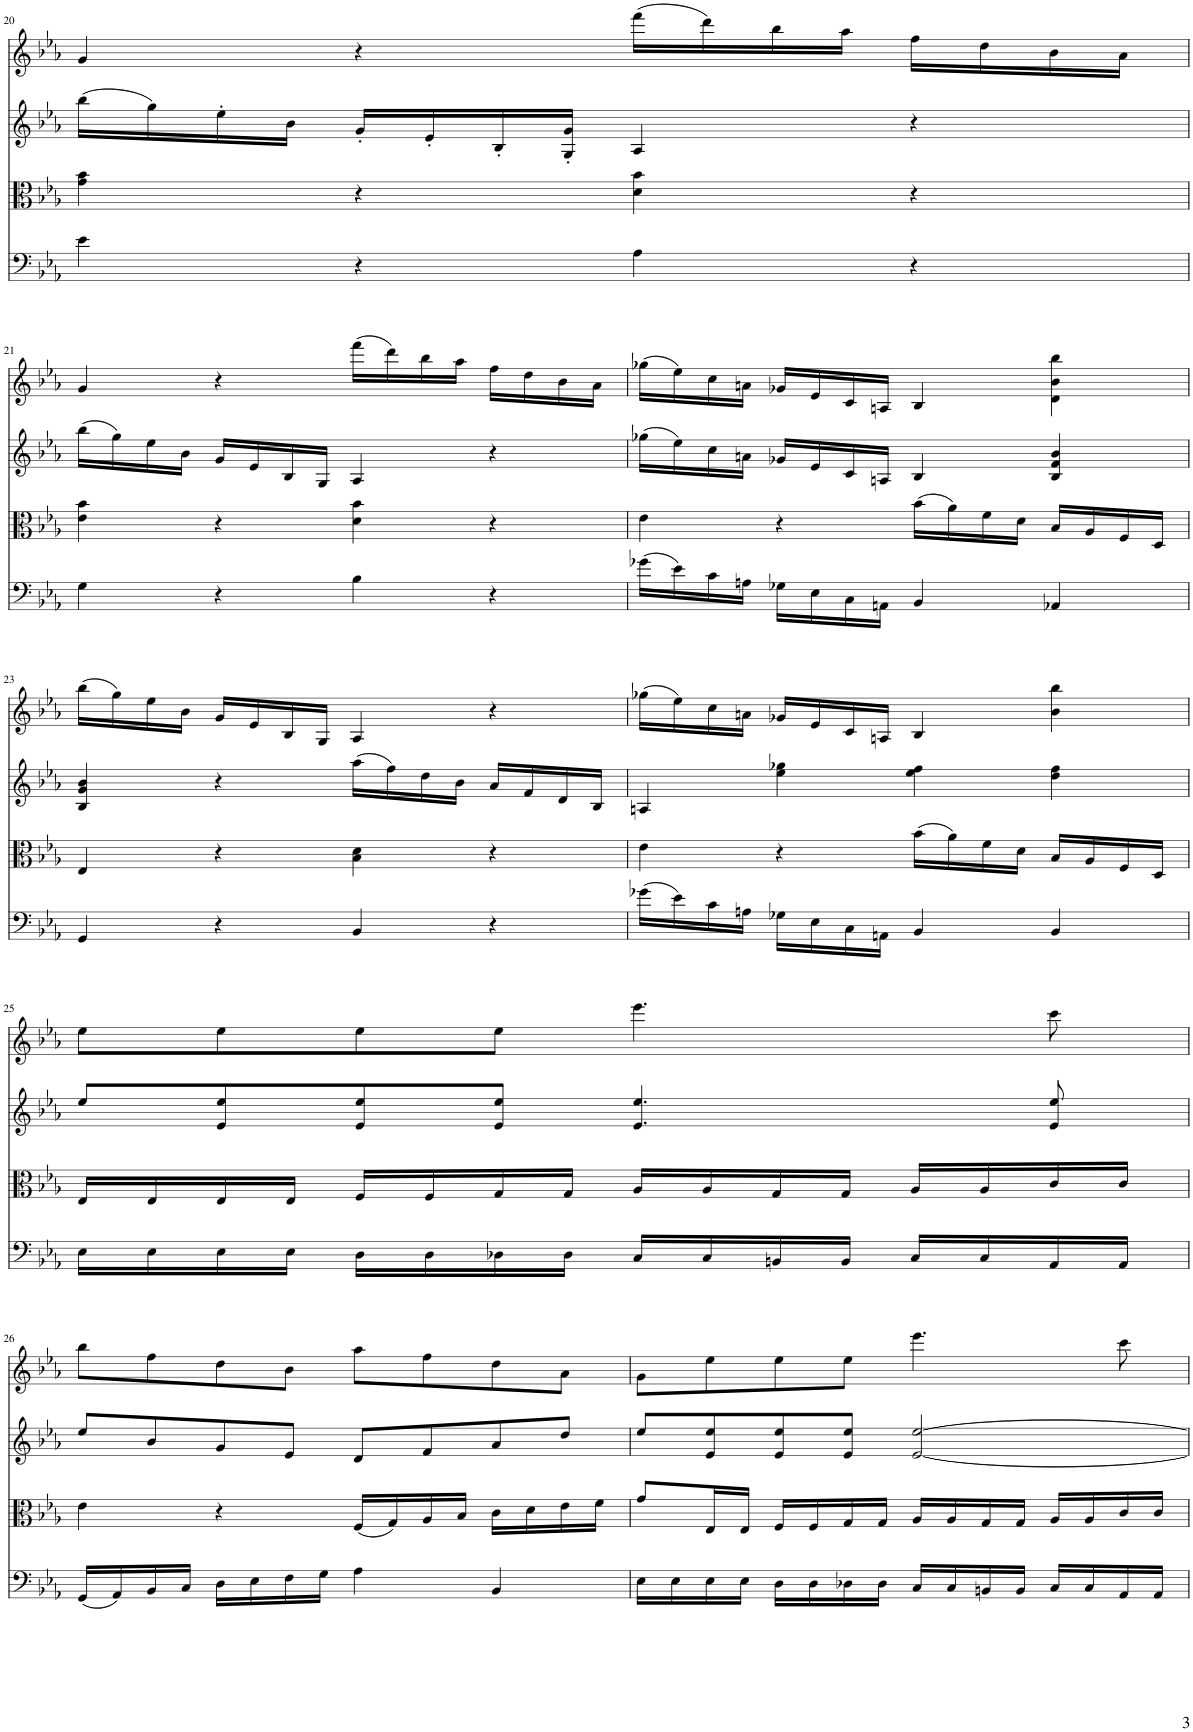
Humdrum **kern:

**kern	**kern	**kern	**kern
*part4	*part3	*part2	*part1
*staff4	*staff3	*staff2	*staff1
*I"Piano	*I"Piano	*I"Piano	*I"Piano
*I'Pno	*I'Pno	*I'Pno	*I'Pno
!!LO:PB:g=z
*clefF4	*clefC3	*clefG2	*clefG2
*k[b-e-a-]	*k[b-e-a-]	*k[b-e-a-]	*k[b-e-a-]
*M4/4	*M4/4	*M4/4	*M4/4
*met(c)	*met(c)	*met(c)	*met(c)
=20	=20	=20	=20
4e-\	4g\ 4b-\	(16bb-\LL	4g/
.	.	16gg\)	.
.	.	16ee-'\	.
.	.	16b-\JJ	.
4r	4r	16g'/LL	4r
.	.	16e-'/	.
.	.	16B-'/	.
.	.	16G/' 16g/'JJ	.
4A-\	4d\ 4b-\	4A-/	(16fff\LL
.	.	.	16ddd\)
.	.	.	16bb-\
.	.	.	16aa-\JJ
4r	4r	4r	16ff\LL
.	.	.	16dd\
.	.	.	16b-\
.	.	.	16a-\JJ
!!LO:LB:g=z
=21	=21	=21	=21
4G\	4e-\ 4b-\	(16bb-\LL	4g/
.	.	16gg\)	.
.	.	16ee-\	.
.	.	16b-\JJ	.
4r	4r	16g/LL	4r
.	.	16e-/	.
.	.	16B-/	.
.	.	16G/JJ	.
4B-\	4d\ 4b-\	4A-/	(16fff\LL
.	.	.	16ddd\)
.	.	.	16bb-\
.	.	.	16aa-\JJ
4r	4r	4r	16ff\LL
.	.	.	16dd\
.	.	.	16b-\
.	.	.	16a-\JJ
=22	=22	=22	=22
(16g-X\LL	4e-\	(16gg-X\LL	(16gg-X\LL
16e-\)	.	16ee-\)	16ee-\)
16c\	.	16cc\	16cc\
16An\JJ	.	16an\JJ	16an\JJ
16G-X\LL	4r	16g-X/LL	16g-X/LL
16E-\	.	16e-/	16e-/
16C\	.	16c/	16c/
16AAn\JJ	.	16An/JJ	16An/JJ
4BB-/	(16b-\LL	4B-/	4B-/
.	16a-\)	.	.
.	16f\	.	.
.	16d\JJ	.	.
4AA-X/	16B-/LL	4B-/ 4f/ 4b-/	4d\ 4b-\ 4bb-\
.	16A-/	.	.
.	16F/	.	.
.	16D/JJ	.	.
!!LO:LB:g=z
=23	=23	=23	=23
4GG/	4E-/	4B-/ 4g/ 4b-/	(16bb-\LL
.	.	.	16gg\)
.	.	.	16ee-\
.	.	.	16b-\JJ
4r	4r	4r	16g/LL
.	.	.	16e-/
.	.	.	16B-/
.	.	.	16G/JJ
4BB-/	4B-\ 4d\	(16aa-\LL	4A-/
.	.	16ff\)	.
.	.	16dd\	.
.	.	16b-\JJ	.
4r	4r	16a-/LL	4r
.	.	16f/	.
.	.	16d/	.
.	.	16B-/JJ	.
=24	=24	=24	=24
(16g-X\LL	4e-\	4An/	(16gg-X\LL
16e-\)	.	.	16ee-\)
16c\	.	.	16cc\
16An\JJ	.	.	16an\JJ
16G-X\LL	4r	4ee-\ 4gg-X\	16g-X/LL
16E-\	.	.	16e-/
16C\	.	.	16c/
16AAn\JJ	.	.	16An/JJ
4BB-/	(16b-\LL	4ee-\ 4ff\	4B-/
.	16a-\)	.	.
.	16f\	.	.
.	16d\JJ	.	.
4BB-/	16B-/LL	4dd\ 4ff\	4b-\ 4bb-\
.	16A-/	.	.
.	16F/	.	.
.	16D/JJ	.	.
!!LO:LB:g=z
=25	=25	=25	=25
16E-\LL	16E-/LL	8ee-/L	8ee-\L
16E-\	16E-/	.	.
16E-\	16E-/	8e-/ 8ee-/	8ee-\
16E-\JJ	16E-/JJ	.	.
16D\LL	16F/LL	8e-/ 8ee-/	8ee-\
16D\	16F/	.	.
16D-X\	16G/	8e-/ 8ee-/J	8ee-\J
16D-\JJ	16G/JJ	.	.
16C/LL	16A-/LL	4.e-/ 4.ee-/	4.eee-\
16C/	16A-/	.	.
16BBn/	16G/	.	.
16BB/JJ	16G/JJ	.	.
16C/LL	16A-/LL	.	.
16C/	16A-/	.	.
16AA-/	16c/	8e-/ 8ee-/	8ccc\
16AA-/JJ	16c/JJ	.	.
!!LO:LB:g=z
=26	=26	=26	=26
(16GG/LL	4e-\	8ee-/L	8bb-\L
16AA-/)	.	.	.
16BB-/	.	8b-/	8ff\
16C/JJ	.	.	.
16D\LL	4r	8g/	8dd\
16E-\	.	.	.
16F\	.	8e-/J	8b-\J
16G\JJ	.	.	.
4A-\	(16F/LL	8d/L	8aa-\L
.	16G/)	.	.
.	16A-/	8f/	8ff\
.	16B-/JJ	.	.
4BB-/	16c\LL	8a-/	8dd\
.	16d\	.	.
.	16e-\	8dd/J	8a-\J
.	16f\JJ	.	.
=27	=27	=27	=27
16E-\LL	8g/L	8ee-/L	8g\L
16E-\	.	.	.
16E-\	16E-/L	8e-/ 8ee-/	8ee-\
16E-\JJ	16E-/JJ	.	.
16D\LL	16F/LL	8e-/ 8ee-/	8ee-\
16D\	16F/	.	.
16D-X\	16G/	8e-/ 8ee-/J	8ee-\J
16D-\JJ	16G/JJ	.	.
16C/LL	16A-/LL	[2e-/ [2ee-/	4.eee-\
16C/	16A-/	.	.
16BBn/	16G/	.	.
16BB/JJ	16G/JJ	.	.
16C/LL	16A-/LL	.	.
16C/	16A-/	.	.
16AA-/	16c/	.	8ccc\
16AA-/JJ	16c/JJ	.	.
=	=	=	=
*-	*-	*-	*-
